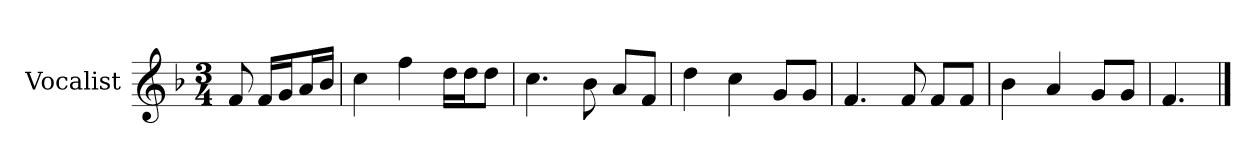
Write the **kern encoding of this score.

**kern
*part1
*staff1
*I"Vocalist
*k[b-]
*F:
*M3/4
=
8f
16fLL
16gJ
16aL
16b-JJ
=1
4cc
4ff
16ddLL
16ddJ
8ddJ
=2
4.cc
8b-
8aL
8fJ
=3
4dd
4cc
8gL
8gJ
=4
4.f
8f
8fL
8fJ
=5
4b-
4a
8gL
8gJ
=6
4.f
==
*-
